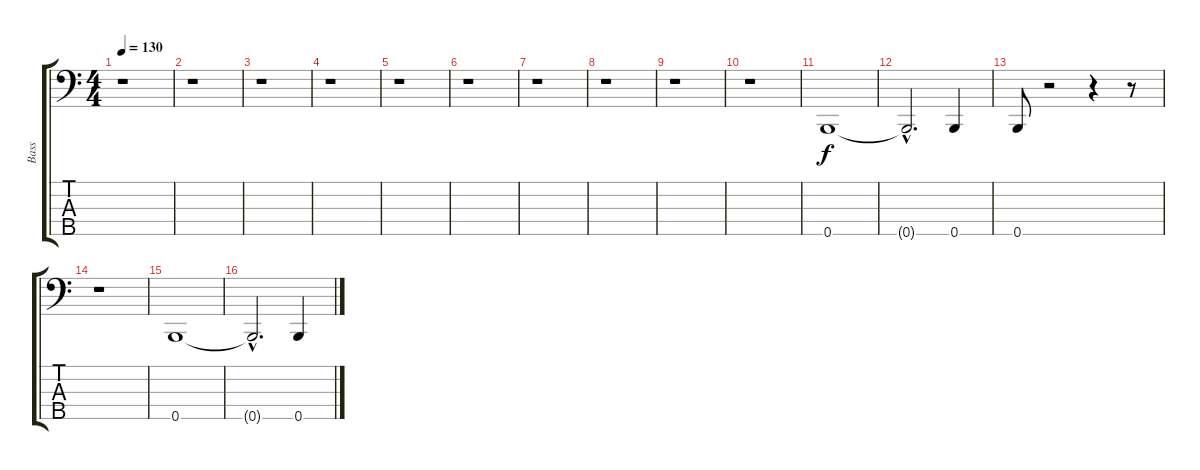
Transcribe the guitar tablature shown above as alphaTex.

\track ("Bass" "Bass") {instrument electricbasspick}
\staff {score tabs}
\tuning (G2 D2 A1 E1 B0) {hide}
\ts (4 4)
\tempo 130
\clef f4
\ks c
r.1{dy f instrument electricbasspick} |
r.1 |
r.1 |
r.1 |
r.1 |
r.1 |
r.1 |
r.1 |
r.1 |
r.1 |
0.5.1 |
0.5{hac t}.2{d} 0.5.4 |
0.5.8 r.2 r.4 r.8 |
r.1 |
0.5.1 |
0.5{hac t}.2{d} 0.5.4
